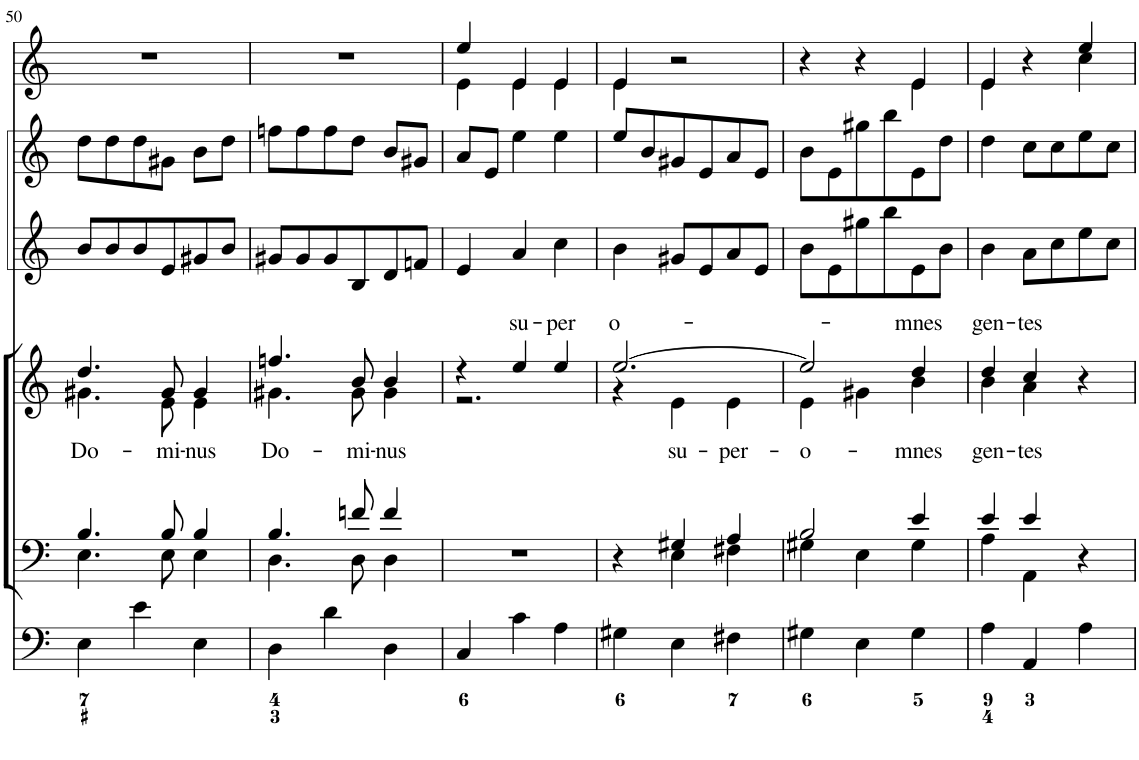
**kern	**kern	**kern	**text	**kern	**kern	**kern
*part6	*part5	*part4	*part4	*part3	*part2	*part1
*staff6	*staff5	*staff4	*staff4	*staff3	*staff2	*staff1
*I"Organ	*I"Voice	*I"Voice	*	*I"Violin	*I"Violini	*I"Corni in C'
*	*	*	*	*I'Vln	*I'Vln	*
!!LO:PB:g=z
*clefF4	*clefF4	*clefG2	*	*clefG2	*clefG2	*clefG2
*	*	*	*	*	*	*Trd7c12
*k[]	*k[]	*k[]	*	*k[]	*k[]	*k[]
*M3/4	*M3/4	*M3/4	*	*M3/4	*M3/4	*M3/4
=50	=50	=50	=50	=50	=50	=50
*	*^	*	*	*	*	*
!	!	!	!	!LO:LY:b	!	!	!
*	*	*	*^	*	*	*	*
4E\	4.B/	4.E\	4.dd/	4.g#X\	Do-	8b/L	8dd\L	2.r
.	.	.	.	.	.	8b/	8dd\	.
4e\	.	.	.	.	.	8b/	8dd\	.
!	!	!	!	!	!LO:LY:b	!	!	!
.	8B/	8E\	8g#/	8e\	-mi-	8e/	8g#X\J	.
!	!	!	!	!	!LO:LY:b	!	!	!
4E\	4B/	4E\	4g#/	4e\	-nus	8g#X/	8b\L	.
.	.	.	.	.	.	8b/J	8dd\J	.
=51	=51	=51	=51	=51	=51	=51	=51	=51
!	!	!	!	!	!LO:LY:b	!	!	!
4D\	4.B/	4.D\	4.ffn/	4.g#X\	Do-	8g#X/L	8ffn\L	2.r
.	.	.	.	.	.	8g#/	8ff\	.
4d\	.	.	.	.	.	8g#/	8ff\	.
!	!	!	!	!	!LO:LY:b	!	!	!
.	8fn/	8D\	8b/	8g#\	-mi-	8B/	8dd\J	.
!	!	!	!	!	!LO:LY:b	!	!	!
4D\	4f/	4D\	4b/	4g#\	-nus	8d/	8b/L	.
.	.	.	.	.	.	8fn/J	8g#X/J	.
*	*v	*v	*	*	*	*	*	*
=52	=52	=52	=52	=52	=52	=52	=52
*	*	*	*	*	*	*	*^
4C/	2.r	4r	2.r	.	4e/	8a/L	4ee/	4e\
.	.	.	.	.	.	8e/J	.	.
!	!	!	!	!LO:LY:a	!	!	!	!
4c\	.	4ee/	.	su-	4a/	4ee\	4e/	4e\
!	!	!	!	!LO:LY:a	!	!	!	!
4A\	.	4ee/	.	-per	4cc\	4ee\	4e/	4e\
=53	=53	=53	=53	=53	=53	=53	=53	=53
*	*^	*	*	*	*	*	*	*
!	!	!	!	!	!LO:LY:a	!	!	!	!
4G#X\	4r	4ryy	[2.ee/	4r	o-	4b\	8ee/L	4e/	4e\
.	.	.	.	.	.	.	8b/	.	.
!	!	!	!	!	!LO:LY:b	!	!	!	!
4E\	4G#X/	4E\	.	4e\	su-	8g#X/L	8g#X/	2r	2ryy
.	.	.	.	.	.	8e/	8e/	.	.
!	!	!	!	!	!LO:LY:b	!	!	!	!
4F#X\	4A/	4F#X\	.	4e\	-per-	8a/	8a/	.	.
.	.	.	.	.	.	8e/J	8e/J	.	.
=54	=54	=54	=54	=54	=54	=54	=54	=54	=54
!	!	!	!	!	!LO:LY:b	!	!	!	!
4G#X\	2B/	4G#X\	2ee/]	4e\	-o-	8b\L	8b\L	4r	2ryy
.	.	.	.	.	.	8e\	8e\	.	.
4E\	.	4E\	.	4g#X\	.	8gg#X\	8gg#X\	4r	.
.	.	.	.	.	.	8bb\	8bb\	.	.
!	!	!	!	!	!LO:LY:a	!	!	!	!
!	!	!	!	!	!LO:LY:b	!	!	!	!
4G#\	4e/	4G#\	4dd/	4b\	-mnes	8e\	8e\	4e/	4e\
.	.	.	.	.	.	8b\J	8dd\J	.	.
=55	=55	=55	=55	=55	=55	=55	=55	=55	=55
!	!	!	!	!	!LO:LY:a	!	!	!	!
!	!	!	!	!	!LO:LY:b	!	!	!	!
4A\	4e/	4A\	4dd/	4b\	gen-	4b\	4dd\	4e/	4e\
!	!	!	!	!	!LO:LY:a	!	!	!	!
!	!	!	!	!	!LO:LY:b	!	!	!	!
4AA/	4e/	4AA\	4cc/	4a\	-tes	8a\L	8cc\L	4r	4ryy
.	.	.	.	.	.	8cc\	8cc\	.	.
4A\	4r	4ryy	4r	4ryy	.	8ee\	8ee\	4ee/	4cc\
.	.	.	.	.	.	8cc\J	8cc\J	.	.
*	*v	*v	*	*	*	*	*	*v	*v
*	*	*v	*v	*	*	*	*
=	=	=	=	=	=	=
*-	*-	*-	*-	*-	*-	*-
